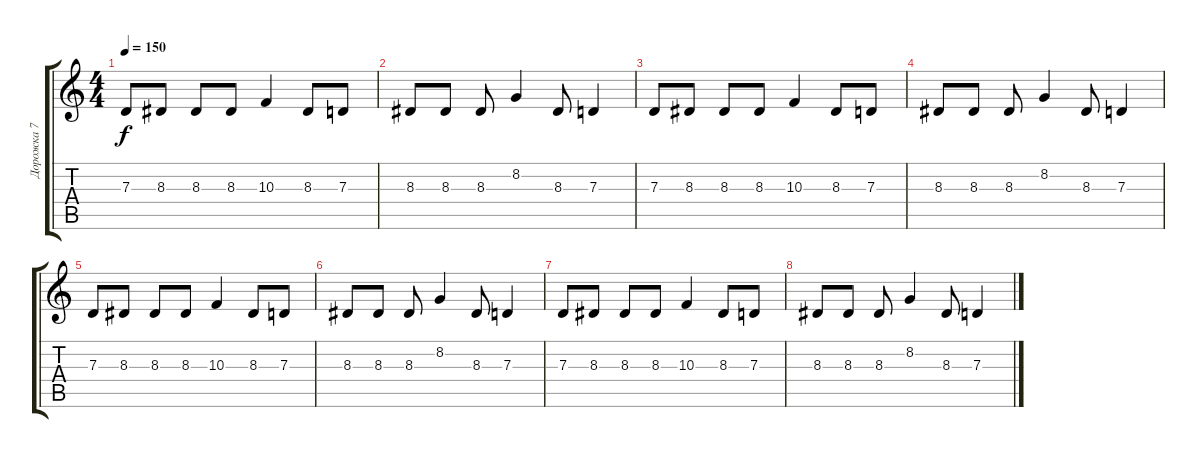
\track ("Дорожка 7" "Дорожка 7") {instrument acousticgrandpiano}
\staff {score tabs}
\tuning (E4 B3 G3 D3 A2 E2) {hide}
\ts (4 4)
\tempo 150
\clef g2
\ks c
7.3.8{dy f} 8.3.8 8.3.8 8.3.8 10.3.4 8.3.8 7.3.8 |
8.3.8 8.3.8 8.3.8 8.2.4 8.3.8 7.3.4 |
7.3.8 8.3.8 8.3.8 8.3.8 10.3.4 8.3.8 7.3.8 |
8.3.8 8.3.8 8.3.8 8.2.4 8.3.8 7.3.4 |
7.3.8 8.3.8 8.3.8 8.3.8 10.3.4 8.3.8 7.3.8 |
8.3.8 8.3.8 8.3.8 8.2.4 8.3.8 7.3.4 |
7.3.8 8.3.8 8.3.8 8.3.8 10.3.4 8.3.8 7.3.8 |
8.3.8 8.3.8 8.3.8 8.2.4 8.3.8 7.3.4
